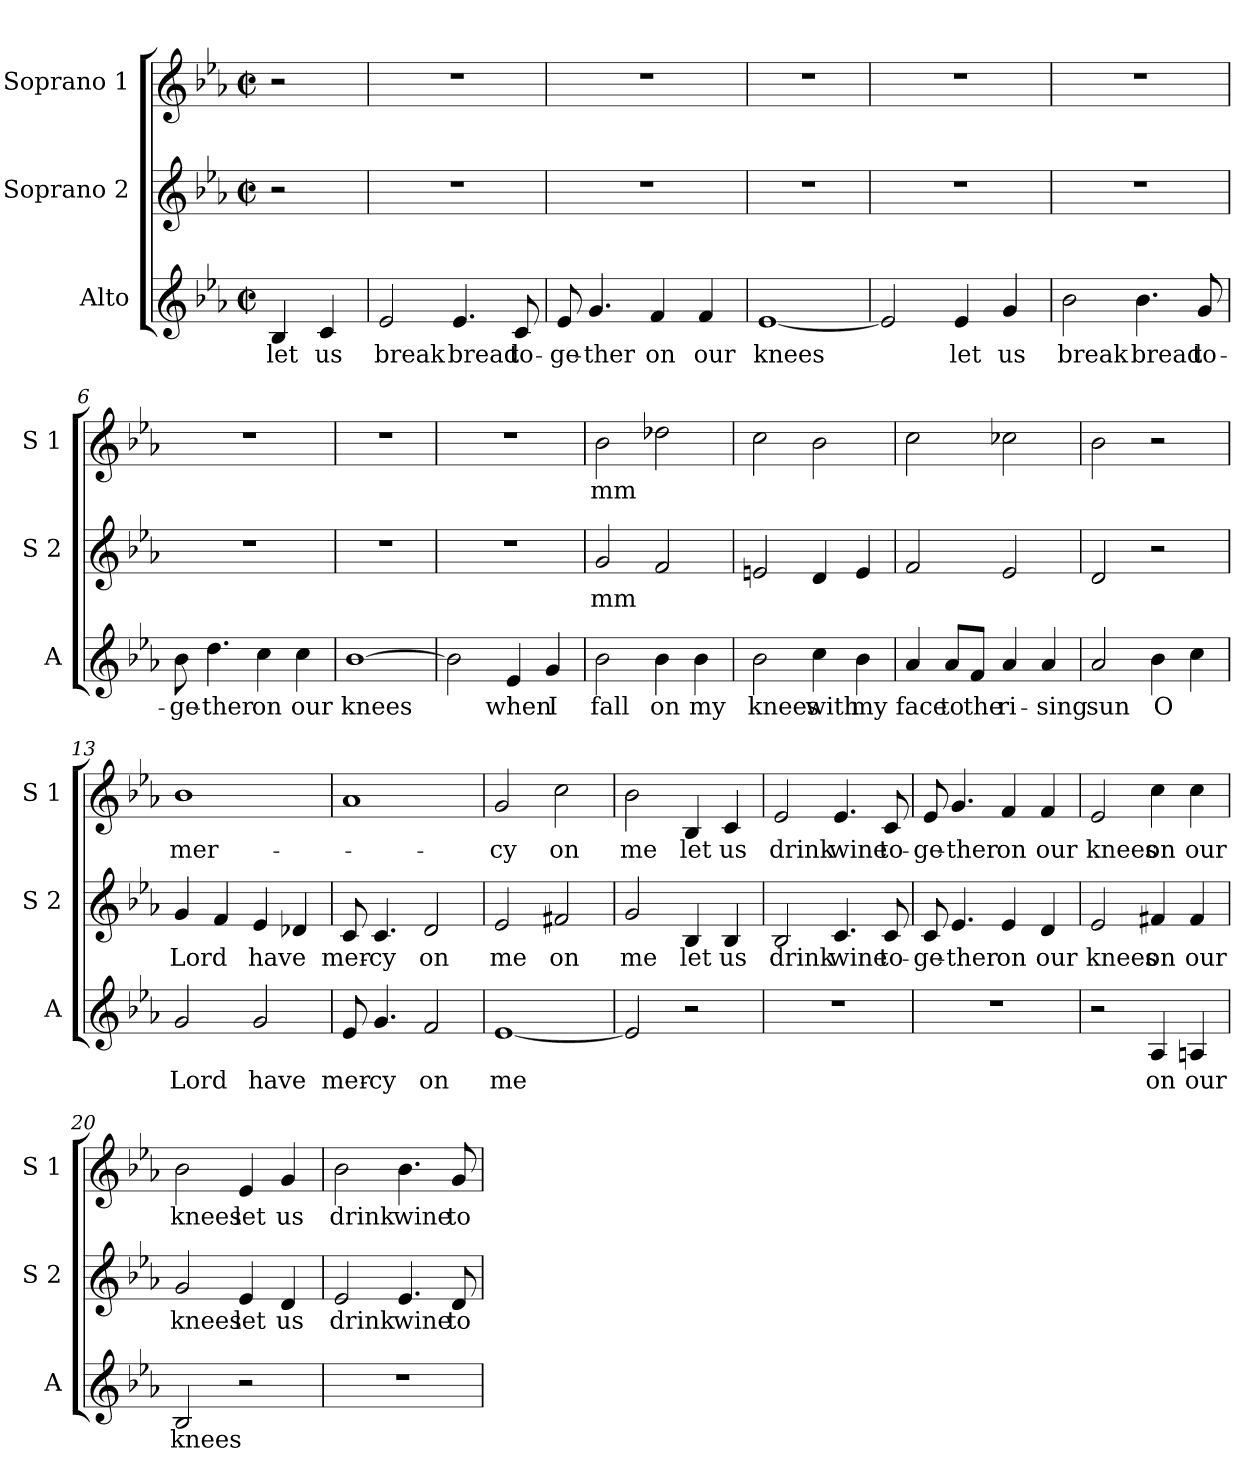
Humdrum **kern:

**kern	**text	**kern	**text	**kern	**text
*part3	*part3	*part2	*part2	*part1	*part1
*staff3	*staff3	*staff2	*staff2	*staff1	*staff1
*I"Alto	*	*I"Soprano 2	*	*I"Soprano 1	*
*I'A	*	*I'S 2	*	*I'S 1	*
*clefG2	*	*clefG2	*	*clefG2	*
*k[b-e-a-]	*	*k[b-e-a-]	*	*k[b-e-a-]	*
*E-:	*	*E-:	*	*E-:	*
*M2/2	*	*M2/2	*	*M2/2	*
*met(c|)	*	*met(c|)	*	*met(c|)	*
=	=	=	=	=	=
!	!LO:LY:b	!	!	!	!
4B-/	let	2r	.	2r	.
!	!LO:LY:b	!	!	!	!
4c/	us	.	.	.	.
=1	=1	=1	=1	=1	=1
!	!LO:LY:b	!	!	!	!
2e-/	break	1r	.	1r	.
!	!LO:LY:b	!	!	!	!
4.e-/	bread	.	.	.	.
!	!LO:LY:b	!	!	!	!
8c/	to-	.	.	.	.
=2	=2	=2	=2	=2	=2
!	!LO:LY:b	!	!	!	!
8e-/	-ge-	1r	.	1r	.
!	!LO:LY:b	!	!	!	!
4.g/	-ther	.	.	.	.
!	!LO:LY:b	!	!	!	!
4f/	on	.	.	.	.
!	!LO:LY:b	!	!	!	!
4f/	our	.	.	.	.
=3	=3	=3	=3	=3	=3
!	!LO:LY:b	!	!	!	!
[1e-	knees	1r	.	1r	.
=4	=4	=4	=4	=4	=4
2e-/]	.	1r	.	1r	.
!	!LO:LY:b	!	!	!	!
4e-/	let	.	.	.	.
!	!LO:LY:b	!	!	!	!
4g/	us	.	.	.	.
!!LO:LB:g=z
=5	=5	=5	=5	=5	=5
!	!LO:LY:b	!	!	!	!
2b-\	break	1r	.	1r	.
!	!LO:LY:b	!	!	!	!
4.b-\	bread	.	.	.	.
!	!LO:LY:b	!	!	!	!
8g/	to-	.	.	.	.
=6	=6	=6	=6	=6	=6
!	!LO:LY:b	!	!	!	!
8b-\	-ge-	1r	.	1r	.
!	!LO:LY:b	!	!	!	!
4.dd\	-ther	.	.	.	.
!	!LO:LY:b	!	!	!	!
4cc\	on	.	.	.	.
!	!LO:LY:b	!	!	!	!
4cc\	our	.	.	.	.
=7	=7	=7	=7	=7	=7
!	!LO:LY:b	!	!	!	!
[1b-	knees	1r	.	1r	.
=8	=8	=8	=8	=8	=8
2b-\]	.	1r	.	1r	.
!	!LO:LY:b	!	!	!	!
4e-/	when	.	.	.	.
!	!LO:LY:b	!	!	!	!
4g/	I	.	.	.	.
!!LO:LB:g=z
=9	=9	=9	=9	=9	=9
!	!LO:LY:b	!	!LO:LY:b	!	!LO:LY:b
2b-\	fall	2g/	mm	2b-\	mm
!	!LO:LY:b	!	!	!	!
4b-\	on	2f/	.	2dd-X\	.
!	!LO:LY:b	!	!	!	!
4b-\	my	.	.	.	.
=10	=10	=10	=10	=10	=10
!	!LO:LY:b	!	!	!	!
2b-\	knees	2en/	.	2cc\	.
!	!LO:LY:b	!	!	!	!
4cc\	with	4d/	.	2b-\	.
!	!LO:LY:b	!	!	!	!
4b-\	my	4e/	.	.	.
=11	=11	=11	=11	=11	=11
!	!LO:LY:b	!	!	!	!
4a-/	face	2f/	.	2cc\	.
!	!LO:LY:b	!	!	!	!
8a-/L	to	.	.	.	.
!	!LO:LY:b	!	!	!	!
8f/J	the	.	.	.	.
!	!LO:LY:b	!	!	!	!
4a-/	ri-	2e-/	.	2cc-X\	.
!	!LO:LY:b	!	!	!	!
4a-/	-sing	.	.	.	.
=12	=12	=12	=12	=12	=12
!	!LO:LY:b	!	!	!	!
2a-/	sun	2d/	.	2b-\	.
!	!LO:LY:b	!	!	!	!
4b-\	O	2r	.	2r	.
4cc\	.	.	.	.	.
!!LO:LB:g=z
=13	=13	=13	=13	=13	=13
!	!LO:LY:b	!	!LO:LY:b	!	!LO:LY:b
2g/	Lord	4g/	Lord	1b-	mer-
.	.	4f/	.	.	.
!	!LO:LY:b	!	!LO:LY:b	!	!
2g/	have	4e-/	have	.	.
.	.	4d-X/	.	.	.
=14	=14	=14	=14	=14	=14
!	!LO:LY:b	!	!LO:LY:b	!	!
8e-/	mer-	8c/	mer-	1a-	.
!	!LO:LY:b	!	!LO:LY:b	!	!
4.g/	-cy	4.c/	-cy	.	.
!	!LO:LY:b	!	!LO:LY:b	!	!
2f/	on	2d/	on	.	.
=15	=15	=15	=15	=15	=15
!	!LO:LY:b	!	!LO:LY:b	!	!LO:LY:b
[1e-	me	2e-/	me	2g/	-cy
!	!	!	!LO:LY:b	!	!LO:LY:b
.	.	2f#X/	on	2cc\	on
=16	=16	=16	=16	=16	=16
!	!	!	!LO:LY:b	!	!LO:LY:b
2e-/]	.	2g/	me	2b-\	me
!	!	!	!LO:LY:b	!	!LO:LY:b
2r	.	4B-/	let	4B-/	let
!	!	!	!LO:LY:b	!	!LO:LY:b
.	.	4B-/	us	4c/	us
!!LO:PB:g=z
=17	=17	=17	=17	=17	=17
!	!	!	!LO:LY:b	!	!LO:LY:b
1r	.	2B-/	drink	2e-/	drink
!	!	!	!LO:LY:b	!	!LO:LY:b
.	.	4.c/	wine	4.e-/	wine
!	!	!	!LO:LY:b	!	!LO:LY:b
.	.	8c/	to-	8c/	to-
=18	=18	=18	=18	=18	=18
!	!	!	!LO:LY:b	!	!LO:LY:b
1r	.	8c/	-ge-	8e-/	-ge-
!	!	!	!LO:LY:b	!	!LO:LY:b
.	.	4.e-/	-ther	4.g/	-ther
!	!	!	!LO:LY:b	!	!LO:LY:b
.	.	4e-/	on	4f/	on
!	!	!	!LO:LY:b	!	!LO:LY:b
.	.	4d/	our	4f/	our
=19	=19	=19	=19	=19	=19
!	!	!	!LO:LY:b	!	!LO:LY:b
2r	.	2e-/	knees	2e-/	knees
!	!LO:LY:b	!	!LO:LY:b	!	!LO:LY:b
4A-/	on	4f#X/	on	4cc\	on
!	!LO:LY:b	!	!LO:LY:b	!	!LO:LY:b
4An/	our	4f#/	our	4cc\	our
=20	=20	=20	=20	=20	=20
!	!LO:LY:b	!	!LO:LY:b	!	!LO:LY:b
2B-/	knees	2g/	knees	2b-\	knees
!	!	!	!LO:LY:b	!	!LO:LY:b
2r	.	4e-/	let	4e-/	let
!	!	!	!LO:LY:b	!	!LO:LY:b
.	.	4d/	us	4g/	us
!!LO:LB:g=z
=21	=21	=21	=21	=21	=21
!	!	!	!LO:LY:b	!	!LO:LY:b
1r	.	2e-/	drink	2b-\	drink
!	!	!	!LO:LY:b	!	!LO:LY:b
.	.	4.e-/	wine	4.b-\	wine
!	!	!	!LO:LY:b	!	!LO:LY:b
.	.	8d/	to-	8g/	to-
=	=	=	=	=	=
*-	*-	*-	*-	*-	*-
